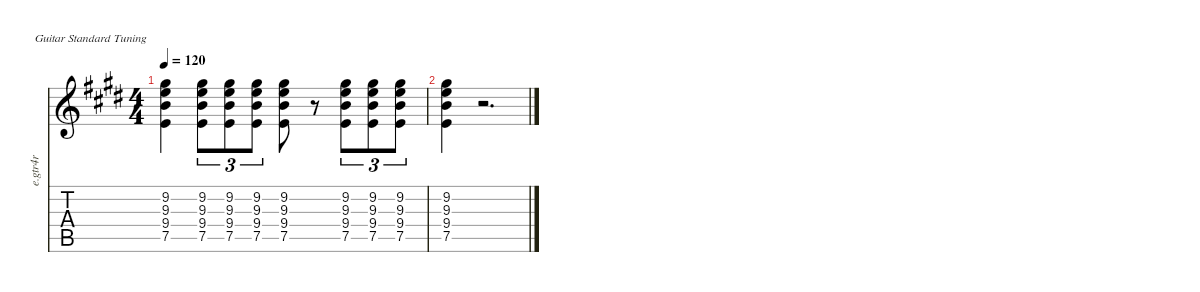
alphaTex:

\defaultSystemsLayout 4
\hideDynamics
\bracketExtendMode nobrackets
\track ("E.Guitar III (Right)" "e.gtr4r") {instrument distortionguitar}
\staff {score tabs}
\tuning (E4 B3 G3 D3 A2 E2)
\ts (4 4)
\tempo 120
\clef g2
\ks e
(7.5{acc forcenatural} 9.4{acc forcenatural} 9.3{acc forcenatural} 9.2{acc #}).4{dy mf beam Down} (7.5{acc forcenatural} 9.4{acc forcenatural} 9.3{acc forcenatural} 9.2{acc #}).8{tu (3 2) beam Down} (7.5{acc forcenatural} 9.4{acc forcenatural} 9.3{acc forcenatural} 9.2{acc #}).8{tu (3 2) beam Down} (7.5{acc forcenatural} 9.4{acc forcenatural} 9.3{acc forcenatural} 9.2{acc #}).8{tu (3 2) beam Down} (7.5{acc forcenatural} 9.4{acc forcenatural} 9.3{acc forcenatural} 9.2{acc #}).8{beam Down} r.8{beam Down} (7.5{acc forcenatural} 9.4{acc forcenatural} 9.3{acc forcenatural} 9.2{acc #}).8{tu (3 2) beam Down} (7.5{acc forcenatural} 9.4{acc forcenatural} 9.3{acc forcenatural} 9.2{acc #}).8{tu (3 2) beam Down} (7.5{acc forcenatural} 9.4{acc forcenatural} 9.3{acc forcenatural} 9.2{acc #}).8{tu (3 2) beam Down} |
(7.5{acc forcenatural} 9.4{acc forcenatural} 9.3{acc forcenatural} 9.2{acc #}).4{beam Down} r.2{d beam Down}
